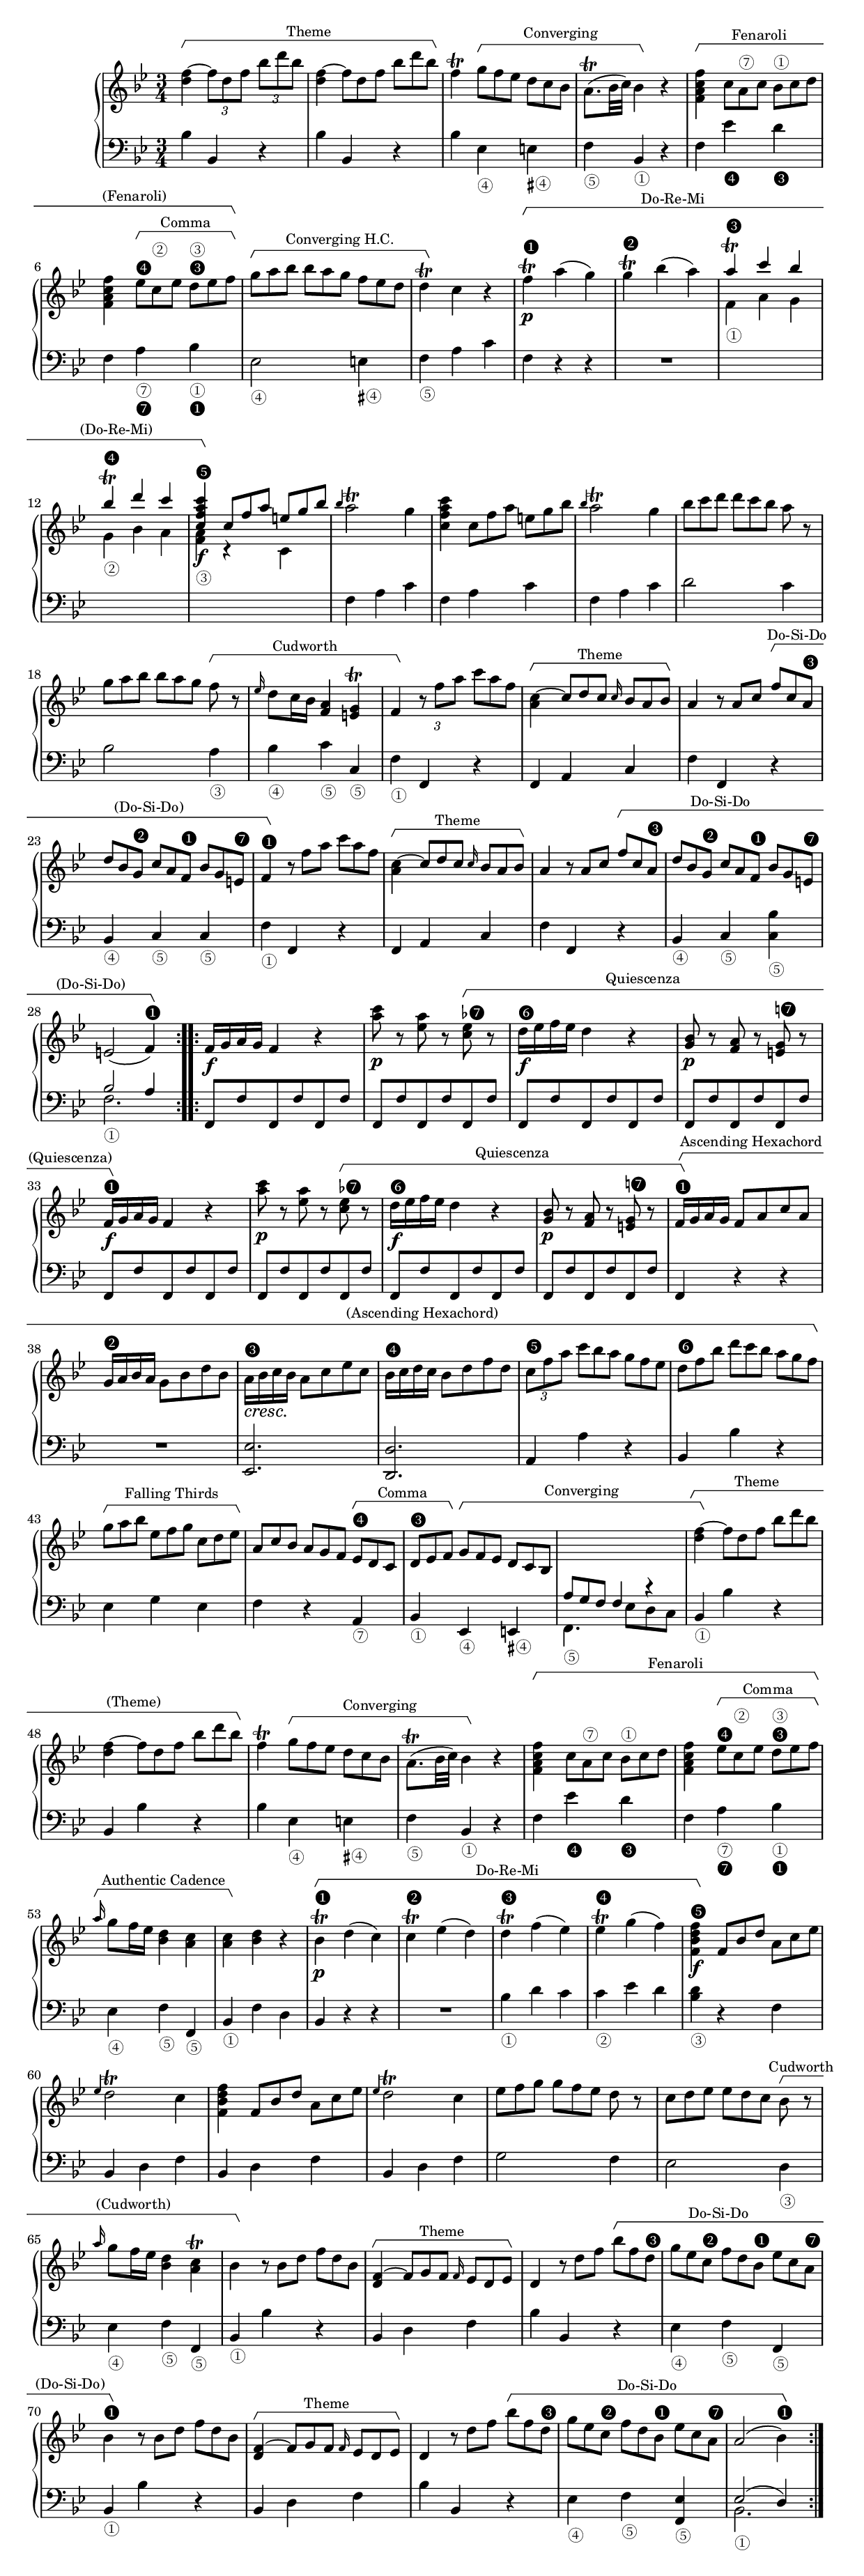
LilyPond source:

\version "2.22.2"
\include "../../stylesheets/annotation.ly"
\include "../../stylesheets/score.ly"
\include "../../stylesheets/typography.ly"

piece = "Tempo di Minuetto"

global = {
  \time 3/4
  \key bes \major
}

upVoice = \new Voice {
  \relative f'' {
    \repeat volta 2 {
      \clef "treble"
      <f d>4 \theme ~ \tuplet 3/2 4 { f8 d f bes d bes } \override TupletBracket.bracket-visibility = ##f \omit TupletNumber |
      <f d>4 ~ \tuplet 3/2 4 { f8 d f bes d bes \stopGroup } |
      f4 \trill \tuplet 3/2 4 { g8 \converging f es d c bes } |
      a8. \trill ( bes32 c ) bes4 \stopGroup r |
      <f' c a f>4 \fenaroli \tuplet 3/2 4 { c8 a ^\bti c bes ^\bdo c d } |
      <f c a f>4 \tuplet 3/2 4 { \once \override HorizontalBracket.outside-staff-priority = #455 es8 \comma \mfa c ^\bre es d \mmi ^\bmi es f \stopGroup \stopGroup } |
      \tuplet 3/2 4 { g8 \converginghc a bes bes a g f \once\omit Accidental e d } |
      d4 \trill \stopGroup c r |
      \lowerTrill f4 \doremi \mdo \trill \p a ( g ) |
      \lowerTrill g4 \mre \trill bes ( a ) |
      \voiceOne {
        \lowerTrill a4 \mmi \trill c bes |
        \lowerTrill bes4 \mfa \trill d c |
        <c a f c>4 \mso \stopGroup \f \tuplet 3/2 4 { c,8 f a e g bes } |
      } \oneVoice
      \grace bes4 a2 \trill g4 |
      <c a f c>4 \tuplet 3/2 4 { c,8 f a e g bes } |
      \grace bes4 a2 \trill g4 |
      \tuplet 3/2 4 { bes8 c d d c bes } a r |
      \tuplet 3/2 4 { g8 a bes bes a g } f \cudworth r |
      \grace es16 d8 c16 bes16 <a f>4 <g e> \trill |
      f4 \stopGroup \once \undo \omit TupletNumber \tuplet 3/2 { r8 f' a } \tuplet 3/2 { c a f } |
      <c a>4 \theme ~ \stemUp \tuplet 3/2 { c8 d c } \stemNeutral \grace c16 \tuplet 3/2 { bes8 a bes \stopGroup } |
      a4 \stemUp \tuplet 3/2 4 { r8 a c f \doSiDo c a \mmi } |
      \tuplet 3/2 4 { d8 bes g \mre c a f \mdo bes g e \mti } \stemNeutral |
      f4 \mdo \stopGroup \tuplet 3/2 4 { r8 f' a c a f } |
      <c a>4 \theme ~ \stemUp \tuplet 3/2 { c8 d c } \stemNeutral \grace c16 \tuplet 3/2 { bes8 a bes \stopGroup } |
      a4 \stemUp \tuplet 3/2 4 { r8 a c f \doSiDo c a \mmi } |
      \tuplet 3/2 4 { d8 bes g \mre c a f \mdo bes g e \mti } \stemNeutral |
      e2 ( f4 \mdo \stopGroup )
    }
    \repeat volta 2 { \barNumberCheck #29
      f16 \f g a g f4 r |
      <c'' a>8 \p r <a es> r <es c> \quiescenza \mties r |
      d16 \mla \f es f es d4 r |
      <bes g>8 \p r <a f> r <g e> \mtina r |
      f16 \mdo \stopGroup \f g a g f4 r |
      <c'' a>8 \p r <a es> r <es c> \quiescenza \mties r |
      d16 \mla \f es f es d4 r |
      <bes g>8 \p r <a f> r <g e> \mtina r |
      f16 \mdo \stopGroup \once \override HorizontalBracket.shorten-pair = #'(-1.5 . 0) g \ascendingHexachord a g f8 a c a |
      g16 \mre a bes a g8 bes d bes |
      \once \override DynamicTextSpanner.style = #'none \crescTextCresc a16 \mmi \< bes c bes a8 c es c |
      bes16 \mfa c d c bes8 d f d |
      \once \undo \omit TupletNumber \tuplet 3/2 { c8 \mso \! f a } \tuplet 3/2 4 { c8 bes a g f es } |
      \tuplet 3/2 4 { d8 \mla f bes d c bes a g f \stopGroup } |
      \tuplet 3/2 4 { g8 \fallingThirds a bes es, f g c, d es \stopGroup } |
      \stemUp \tuplet 3/2 4 { a,8 c bes a g f es \comma \mfa d c } \stemNeutral |
      \tuplet 3/2 4 { d8 \mmi es f \stopGroup g \converging f es d c bes } |
      \change Staff = "down" \voiceOne { \tuplet 3/2 { a8 g f } f4 r } \change Staff = "up" \oneVoice |
      <f'' d>4 \stopGroup ~ \tuplet 3/2 4 { \once \override HorizontalBracket.shorten-pair = #'(-4.5 . 0) f8 \theme d f bes d bes } |
      <f d>4 ~ \tuplet 3/2 4 { f8 d f bes d bes \stopGroup } |
      f4 \trill \tuplet 3/2 4 { g8 \converging f es d c bes } |
      a8. \trill ( bes32 c ) bes4 \stopGroup r |
      <f' c a f>4 \fenaroli \tuplet 3/2 4 { c8 a ^\bti c bes ^\bdo c d } |
      <f c a f>4 \tuplet 3/2 4 { \once \override HorizontalBracket.outside-staff-priority = #455 es8 \comma \mfa c ^\bre es d \mmi ^\bmi es f \stopGroup \stopGroup } |
      \grace a16 \authenticCadence g8 f16 es <d bes>4 <c a> |
      <c a>4 \stopGroup <d bes> r |
      \lowerTrill bes4 \doremi \mdo \trill \p d ( c ) |
      \lowerTrill c4 \mre \trill es ( d ) |
      \lowerTrill d4 \mmi \trill f ( es ) |
      \lowerTrill es4 \mfa \trill g ( f ) |
      <f d bes f>4 \mso \stopGroup \f \tuplet 3/2 4 { f,8 bes d a c es } |
      \grace es4 d2 \trill c4 |
      <f d bes f>4 \tuplet 3/2 4 { f,8 bes d a c es } |
      \grace es4 d2 \trill c4 |
      \tuplet 3/2 4 { es8 f g g f es } d r |
      \tuplet 3/2 4 { c8 d es es d c } bes \cudworth r |
      \grace a'16 g8 f16 es <d bes>4 <c a> \trill |
      bes4 \stopGroup \tuplet 3/2 4 { r8 bes d f d bes } |
      \once \tieUp <f d>4 \theme ~ \tuplet 3/2 { f8 g f } \grace f16 \tuplet 3/2 { es8 d es \stopGroup } |
      d4 \tuplet 3/2 4 { r8 d' f bes \doSiDo f d \mmi } |
      \tuplet 3/2 4 { g8 es c \mre f d bes \mdo es c a \mti } |
      bes4 \mdo \stopGroup \tuplet 3/2 4 { r8 bes d f d bes } |
      \once \tieUp <f d>4 \theme ~ \tuplet 3/2 { f8 g f } \grace f16 \tuplet 3/2 { es8 d es \stopGroup } |
      d4 \tuplet 3/2 4 { r8 d' f bes \doSiDo f d \mmi } |
      \tuplet 3/2 4 { g8 es c \mre f d bes \mdo es c a \mti } |
      a2 ( bes4 \mdo \stopGroup )
    }
  }
}

downVoice = \new Voice {
  \relative bes {
    \repeat volta 2 {
      \clef "bass"
      bes4 bes, r |
      bes'4 bes, r |
      bes'4 es, \bfa e \bfais |
      f4 \bso bes, \bdo r |
      f'4 es' _\mfa d _\mmi |
      f,4 a \bti _\mti bes \bdo _\mdo |
      es,2 \bfa e4 \bfais |
      f4 \bso a c |
      f,4 r r |
      R2. |
      \change Staff = "up" \voiceTwo {
        f'4 \bdo a g |
        g \bre bes a |
        <a f>4 \bmi r c, |
      } \change Staff = "down" \oneVoice
      f,4 a c |
      f,4 a c |
      f,4 a c |
      d2 c4 |
      bes2 a4 \bmi |
      bes4 \bfa c4 \bso c, \bso |
      f4 \bdo f, r |
      f4 a c |
      f4 f, r |
      bes4 \bfa c \bso c \bso |
      f4 \bdo f, r |
      f4 a c |
      f4 f, r |
      bes4 \bfa c4 \bso <bes' c,>4 \bso |
      << { bes2 a4 } \\ { f2. \bdo } >> \oneVoice
    }
    \repeat volta 2 { \barNumberCheck #29
      f,8 f' f, f' f, f' |
      f,8 f' f, f' f, f' |
      f,8 f' f, f' f, f' |
      f,8 f' f, f' f, f' |
      f,8 f' f, f' f, f' |
      f,8 f' f, f' f, f' |
      f,8 f' f, f' f, f' |
      f,8 f' f, f' f, f' |
      f,4 r r |
      R2. |
      <es' es,>2. |
      <d d,>2. |
      a4 a' r |
      bes,4 bes' r |
      es,4 g es |
      f4 r a, \bti |
      bes4 \bdo es, \bfa e \bfais |
      \voiceTwo { f4. \bso es'8 d c } \oneVoice |
      bes4 \bdo bes' r |
      bes,4 bes' r |
      bes4 es, \bfa e \bfais |
      f4 \bso bes, \bdo r |
      f'4 es' _\mfa d _\mmi |
      f,4 a \bti _\mti bes \bdo _\mdo |
      es,4 \bfa f \bso f, \bso |
      bes4 \bdo f' d |
      bes4 r r |
      R2. |
      bes'4 \bdo d c |
      c4 \bre es d |
      <d bes>4 \bmi r f, |
      bes,4 d f |
      bes,4 d f |
      bes,4 d f |
      g2 f4 |
      es2 d4 \bmi |
      es4 \bfa f \bso f, \bso |
      bes4 \bdo bes' r |
      bes,4 d f |
      bes4 bes, r |
      es4 \bfa f \bso f, \bso |
      bes4 \bdo bes' r |
      bes,4 d f |
      bes4 bes, r |
      es4 \bfa f \bso <es f,> \bso |
      << { es2 ( d4 ) } \\ { bes2. \bdo } >> \oneVoice
    }
  }
}

\score {
  \new PianoStaff <<
    \new Staff = "up" << \global \upVoice >>
    \new Staff = "down" << \global \downVoice >>
  >>
}
